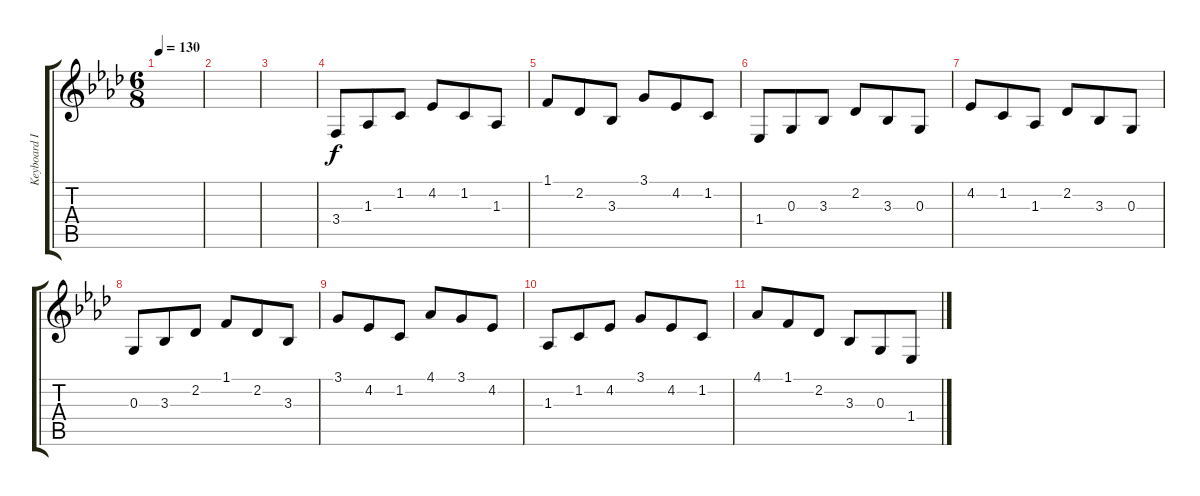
\track ("Keyboard II" "Keyboard I") {instrument tremolostrings}
\staff {score tabs}
\tuning (E4 B3 G3 D3 A2 E2) {hide}
\ts (6 8)
\tempo 130
\clef g2
\ks ab
|
|
|
3.4.8{balance 3} 1.3.8 1.2.8 4.2.8 1.2.8 1.3.8 |
1.1.8 2.2.8 3.3.8 3.1.8 4.2.8 1.2.8 |
1.4.8 0.3.8 3.3.8 2.2.8 3.3.8 0.3.8 |
4.2.8 1.2.8 1.3.8 2.2.8 3.3.8 0.3.8 |
0.3.8 3.3.8 2.2.8 1.1.8 2.2.8 3.3.8 |
3.1.8 4.2.8 1.2.8 4.1.8 3.1.8 4.2.8 |
1.3.8 1.2.8 4.2.8 3.1.8 4.2.8 1.2.8 |
4.1.8 1.1.8 2.2.8 3.3.8 0.3.8 1.4.8
